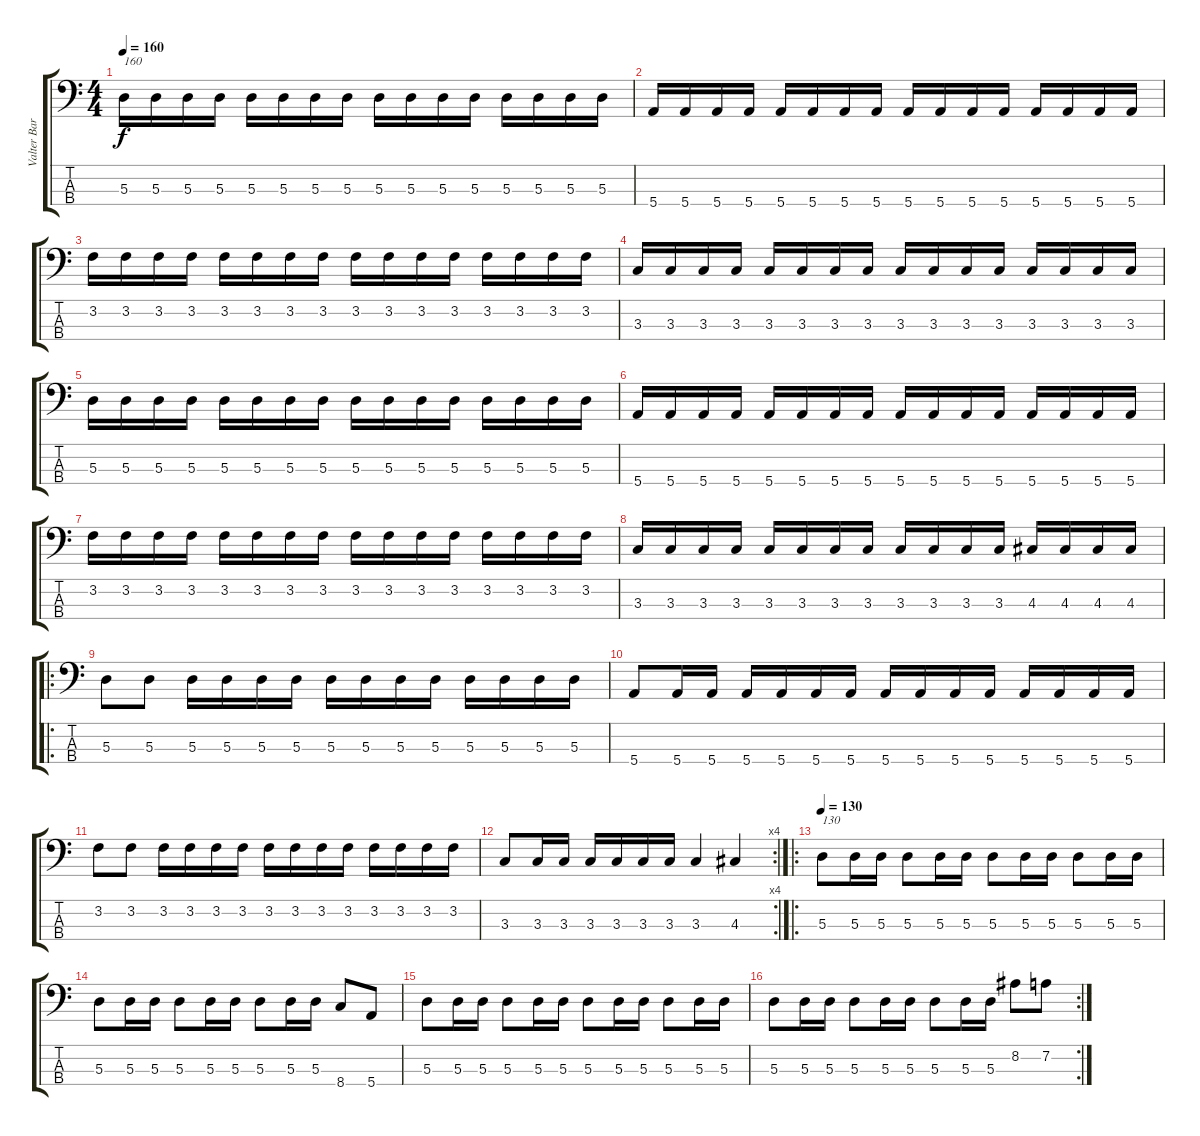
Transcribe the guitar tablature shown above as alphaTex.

\track ("Valter Barros" "Valter Bar") {instrument electricbasspick}
\staff {score tabs}
\tuning (G2 D2 A1 E1) {hide}
\ts (4 4)
\tempo 160
\clef f4
\ks c
5.3.16{txt "160" dy f} 5.3.16 5.3.16 5.3.16 5.3.16 5.3.16 5.3.16 5.3.16 5.3.16 5.3.16 5.3.16 5.3.16 5.3.16 5.3.16 5.3.16 5.3.16 |
5.4.16 5.4.16 5.4.16 5.4.16 5.4.16 5.4.16 5.4.16 5.4.16 5.4.16 5.4.16 5.4.16 5.4.16 5.4.16 5.4.16 5.4.16 5.4.16 |
3.2.16 3.2.16 3.2.16 3.2.16 3.2.16 3.2.16 3.2.16 3.2.16 3.2.16 3.2.16 3.2.16 3.2.16 3.2.16 3.2.16 3.2.16 3.2.16 |
3.3.16 3.3.16 3.3.16 3.3.16 3.3.16 3.3.16 3.3.16 3.3.16 3.3.16 3.3.16 3.3.16 3.3.16 3.3.16 3.3.16 3.3.16 3.3.16 |
5.3.16 5.3.16 5.3.16 5.3.16 5.3.16 5.3.16 5.3.16 5.3.16 5.3.16 5.3.16 5.3.16 5.3.16 5.3.16 5.3.16 5.3.16 5.3.16 |
5.4.16 5.4.16 5.4.16 5.4.16 5.4.16 5.4.16 5.4.16 5.4.16 5.4.16 5.4.16 5.4.16 5.4.16 5.4.16 5.4.16 5.4.16 5.4.16 |
3.2.16 3.2.16 3.2.16 3.2.16 3.2.16 3.2.16 3.2.16 3.2.16 3.2.16 3.2.16 3.2.16 3.2.16 3.2.16 3.2.16 3.2.16 3.2.16 |
3.3.16 3.3.16 3.3.16 3.3.16 3.3.16 3.3.16 3.3.16 3.3.16 3.3.16 3.3.16 3.3.16 3.3.16 4.3.16 4.3.16 4.3.16 4.3.16 |
\ro
5.3.8 5.3.8 5.3.16 5.3.16 5.3.16 5.3.16 5.3.16 5.3.16 5.3.16 5.3.16 5.3.16 5.3.16 5.3.16 5.3.16 |
5.4.8 5.4.16 5.4.16 5.4.16 5.4.16 5.4.16 5.4.16 5.4.16 5.4.16 5.4.16 5.4.16 5.4.16 5.4.16 5.4.16 5.4.16 |
3.2.8 3.2.8 3.2.16 3.2.16 3.2.16 3.2.16 3.2.16 3.2.16 3.2.16 3.2.16 3.2.16 3.2.16 3.2.16 3.2.16 |
\rc 4
3.3.8 3.3.16 3.3.16 3.3.16 3.3.16 3.3.16 3.3.16 3.3.4 4.3.4 |
\ro
\tempo 130
5.3.8{txt "130"} 5.3.16 5.3.16 5.3.8 5.3.16 5.3.16 5.3.8 5.3.16 5.3.16 5.3.8 5.3.16 5.3.16 |
5.3.8 5.3.16 5.3.16 5.3.8 5.3.16 5.3.16 5.3.8 5.3.16 5.3.16 8.4.8 5.4.8 |
5.3.8 5.3.16 5.3.16 5.3.8 5.3.16 5.3.16 5.3.8 5.3.16 5.3.16 5.3.8 5.3.16 5.3.16 |
\rc 2
5.3.8 5.3.16 5.3.16 5.3.8 5.3.16 5.3.16 5.3.8 5.3.16 5.3.16 8.2.8 7.2.8
